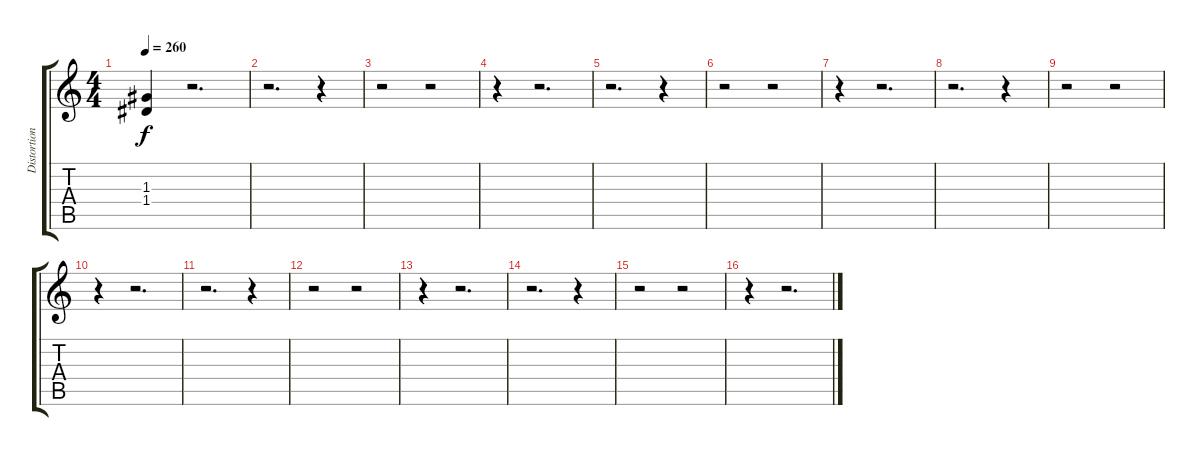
\track ("Distortion Guitar" "Distortion") {instrument distortionguitar}
\staff {score tabs}
\tuning (E4 B3 G3 D3 A2 E2) {hide}
\ts (4 4)
\tempo 260
\clef g2
\ks c
(1.3{t} 1.4{t}).4{dy f} r.2{d volume 14} |
r.2{d} r.4 |
r.2 r.2 |
r.4 r.2{d} |
r.2{d} r.4 |
r.2 r.2 |
r.4 r.2{d} |
r.2{d} r.4 |
r.2 r.2 |
r.4 r.2{d} |
r.2{d} r.4 |
r.2 r.2 |
r.4 r.2{d} |
r.2{d} r.4 |
r.2 r.2 |
r.4 r.2{d}
